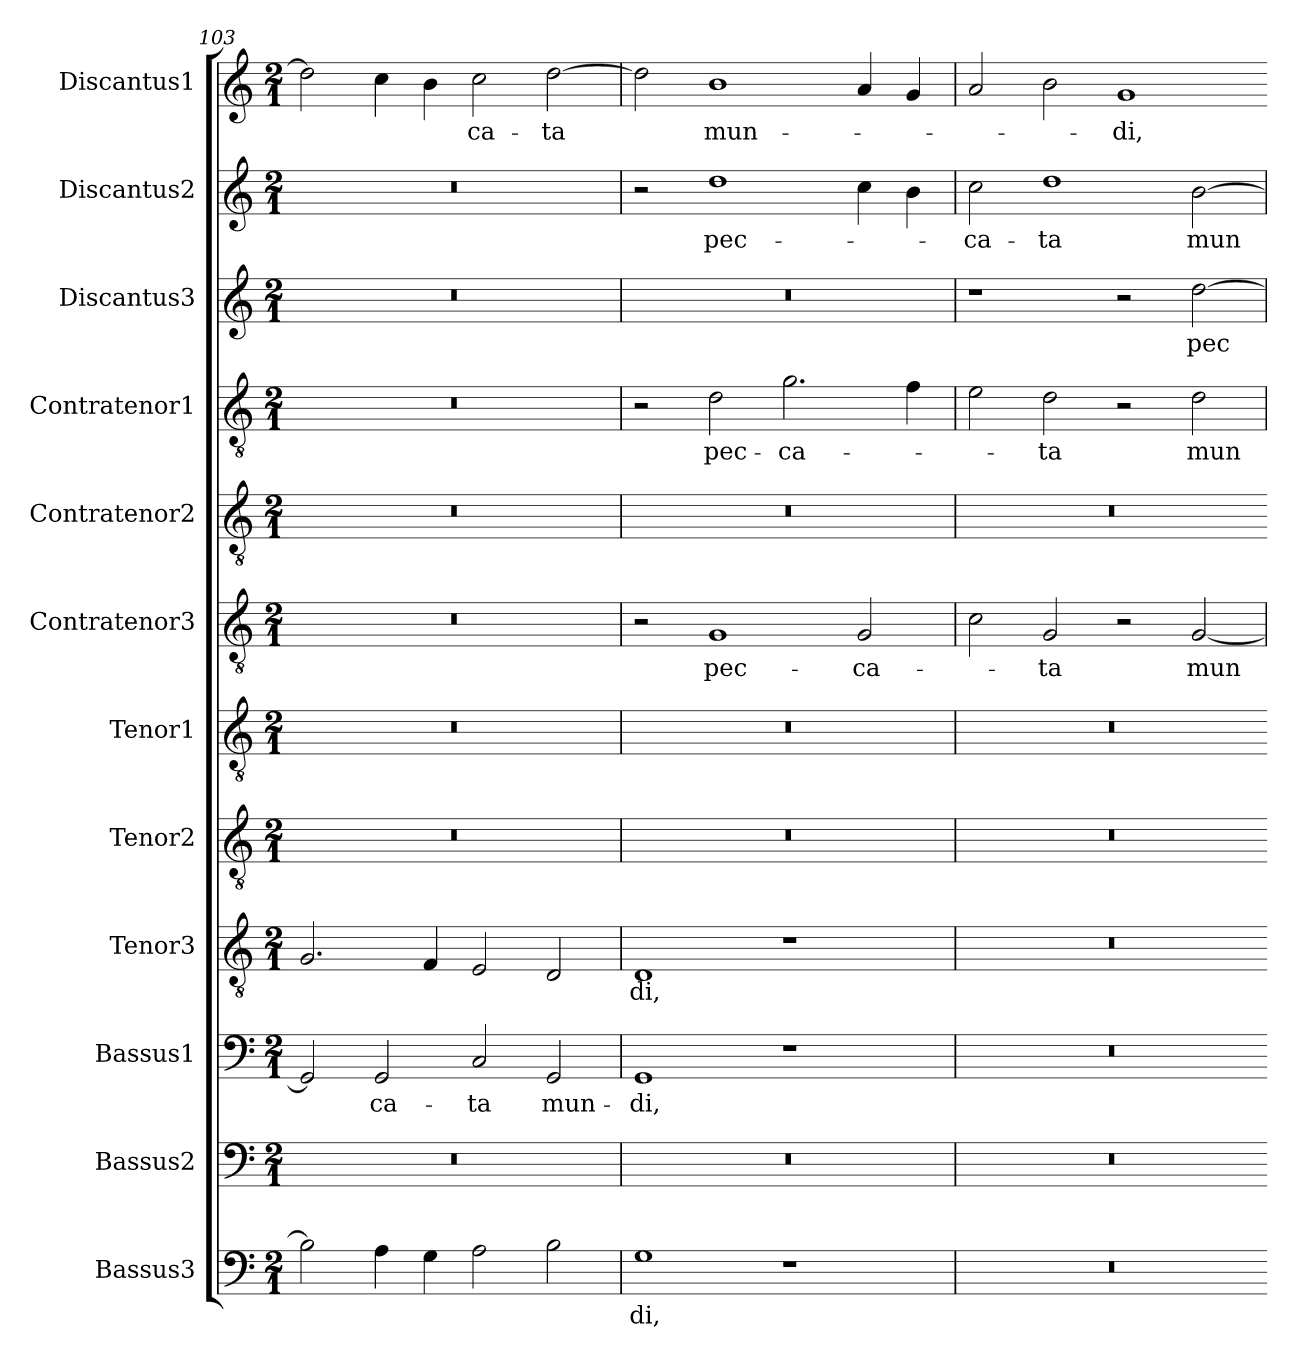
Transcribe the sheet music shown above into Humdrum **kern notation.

**kern	**text	**kern	**kern	**text	**kern	**text	**kern	**kern	**kern	**text	**kern	**kern	**text	**kern	**text	**kern	**text	**kern	**text
*part12	*part12	*part11	*part10	*part10	*part9	*part9	*part8	*part7	*part6	*part6	*part5	*part4	*part4	*part3	*part3	*part2	*part2	*part1	*part1
*staff12	*staff12	*staff11	*staff10	*staff10	*staff9	*staff9	*staff8	*staff7	*staff6	*staff6	*staff5	*staff4	*staff4	*staff3	*staff3	*staff2	*staff2	*staff1	*staff1
*I"Bassus3	*	*I"Bassus2	*I"Bassus1	*	*I"Tenor3	*	*I"Tenor2	*I"Tenor1	*I"Contratenor3	*	*I"Contratenor2	*I"Contratenor1	*	*I"Discantus3	*	*I"Discantus2	*	*I"Discantus1	*
*I'B3	*	*I'B2	*I'B1	*	*I'T3	*	*I'T2	*I'T1	*I'Ct3	*	*I'Ct2	*I'Ct1	*	*I'D3	*	*I'D2	*	*I'D1	*
*clefF4	*	*clefF4	*clefF4	*	*clefGv2	*	*clefGv2	*clefGv2	*clefGv2	*	*clefGv2	*clefGv2	*	*clefG2	*	*clefG2	*	*clefG2	*
*k[]	*	*k[]	*k[]	*	*k[]	*	*k[]	*k[]	*k[]	*	*k[]	*k[]	*	*k[]	*	*k[]	*	*k[]	*
*M2/1	*	*M2/1	*M2/1	*	*M2/1	*	*M2/1	*M2/1	*M2/1	*	*M2/1	*M2/1	*	*M2/1	*	*M2/1	*	*M2/1	*
=103	=103	=103	=103	=103	=103	=103	=103	=103	=103	=103	=103	=103	=103	=103	=103	=103	=103	=103	=103
2B]	.	0r	2GG]	.	2.G	.	0r	0r	0r	.	0r	0r	.	0r	.	0r	.	2dd]	.
4A	.	.	2GG	-ca-	.	.	.	.	.	.	.	.	.	.	.	.	.	4cc	.
4G	.	.	.	.	4F	.	.	.	.	.	.	.	.	.	.	.	.	4b	.
2A	.	.	2C	-ta	2E	.	.	.	.	.	.	.	.	.	.	.	.	2cc	-ca-
2B	.	.	2GG	mun-	2D	.	.	.	.	.	.	.	.	.	.	.	.	[2dd	-ta
=104	=104	=104	=104	=104	=104	=104	=104	=104	=104	=104	=104	=104	=104	=104	=104	=104	=104	=104	=104
1G	-di,	0r	1GG	-di,	1D	-di,	0r	0r	2r	.	0r	2r	.	0r	.	2r	.	2dd]	.
.	.	.	.	.	.	.	.	.	1G	pec-	.	2d	pec-	.	.	1dd	pec-	1b	mun-
1r	.	.	1r	.	1r	.	.	.	.	.	.	2.g	-ca-	.	.	.	.	.	.
.	.	.	.	.	.	.	.	.	2G	-ca-	.	.	.	.	.	4cc	.	4a	.
.	.	.	.	.	.	.	.	.	.	.	.	4f	.	.	.	4b	.	4g	.
=105	=105	=105	=105	=105	=105	=105	=105	=105	=105	=105	=105	=105	=105	=105	=105	=105	=105	=105	=105
0r	.	0r	0r	.	0r	.	0r	0r	2c	.	0r	2e	.	1r	.	2cc	-ca-	2a	.
.	.	.	.	.	.	.	.	.	2G	-ta	.	2d	-ta	.	.	1dd	-ta	2b	.
.	.	.	.	.	.	.	.	.	2r	.	.	2r	.	2r	.	.	.	1g	-di,
.	.	.	.	.	.	.	.	.	[2G	mun-	.	2d	mun-	[2dd	pec-	[2b	mun-	.	.
=	=-	=	=	=-	=	=-	=	=	=	=-	=	=	=-	=	=-	=	=-	=-	=-
*-	*-	*-	*-	*-	*-	*-	*-	*-	*-	*-	*-	*-	*-	*-	*-	*-	*-	*-	*-
